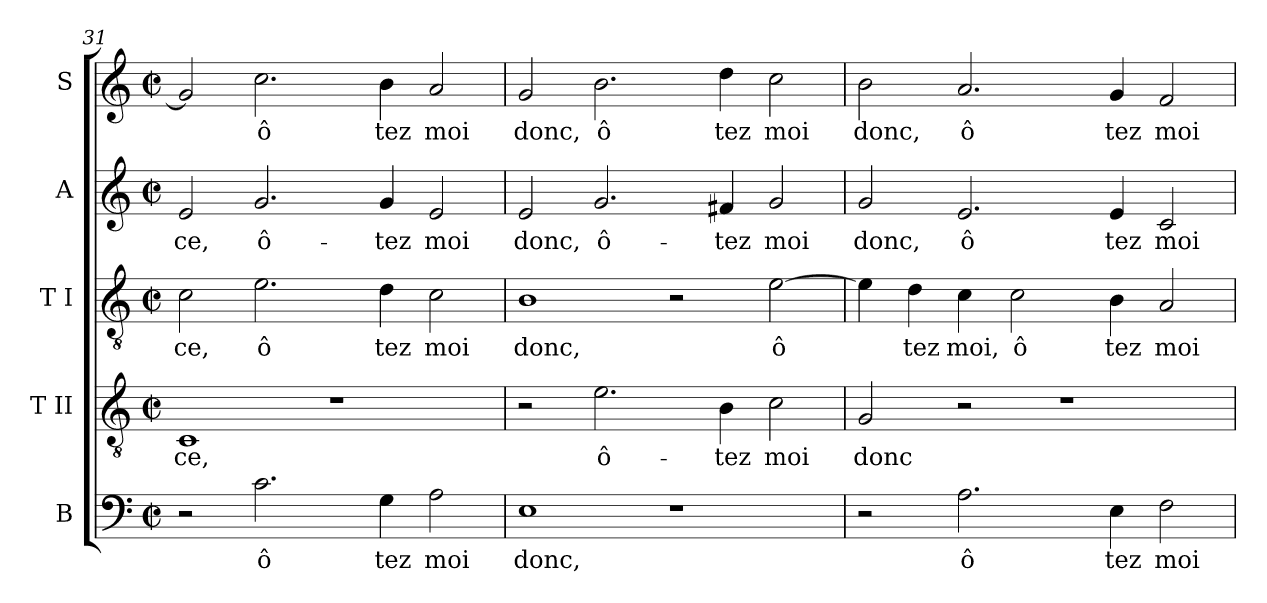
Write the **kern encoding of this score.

**kern	**text	**kern	**text	**kern	**text	**kern	**text	**kern	**text
*part5	*part5	*part4	*part4	*part3	*part3	*part2	*part2	*part1	*part1
*staff5	*staff5	*staff4	*staff4	*staff3	*staff3	*staff2	*staff2	*staff1	*staff1
*I"B	*	*I"T II	*	*I"T I	*	*I"A	*	*I"S	*
*clefF4	*	*clefGv2	*	*clefGv2	*	*clefG2	*	*clefG2	*
*M2/2	*	*M2/2	*	*M2/2	*	*M2/2	*	*M2/2	*
*met(c|)	*	*met(c|)	*	*met(c|)	*	*met(c|)	*	*met(c|)	*
=31	=31	=31	=31	=31	=31	=31	=31	=31	=31
!	!	!	!LO:LY:b:cj	!	!LO:LY:b:cj	!	!LO:LY:b:cj	!	!
2r	.	1C	-ce,	2c\	ce,	2e/	-ce,	2g/]	.
!	!LO:LY:b:cj	!	!	!	!LO:LY:b:cj	!	!LO:LY:b:cj	!	!LO:LY:b:cj
2.c\	ô	.	.	2.e\	ô	2.g/	ô-	2.cc\	ô
.	.	1r	.	.	.	.	.	.	.
!	!LO:LY:b:cj	!	!	!	!LO:LY:b:cj	!	!LO:LY:b:cj	!	!LO:LY:b:cj
4G\	tez	.	.	4d\	tez	4g/	-tez	4b\	tez
!	!LO:LY:b:cj	!	!	!	!LO:LY:b:cj	!	!LO:LY:b:cj	!	!LO:LY:b:cj
2A\	moi	.	.	2c\	moi	2e/	moi	2a/	moi
=32	=32	=32	=32	=32	=32	=32	=32	=32	=32
!	!LO:LY:b:cj	!	!	!	!LO:LY:b:cj	!	!LO:LY:b:cj	!	!LO:LY:b:cj
1E	donc,	2r	.	1B	donc,	2e/	donc,	2g/	donc,
!	!	!	!LO:LY:b:cj	!	!	!	!LO:LY:b:cj	!	!LO:LY:b:cj
.	.	2.e\	ô-	.	.	2.g/	ô-	2.b\	ô
1r	.	.	.	2r	.	.	.	.	.
!	!	!	!LO:LY:b:cj	!	!	!	!LO:LY:b:cj	!	!LO:LY:b:cj
.	.	4B\	-tez	.	.	4f#/	-tez	4dd\	tez
!	!	!	!LO:LY:b:cj	!	!LO:LY:b:cj	!	!LO:LY:b:cj	!	!LO:LY:b:cj
.	.	2c\	moi	[>2e\	ô	2g/	moi	2cc\	moi
!!LO:PB:g=z
=33	=33	=33	=33	=33	=33	=33	=33	=33	=33
!	!	!	!LO:LY:b:cj	!	!	!	!LO:LY:b:cj	!	!LO:LY:b:cj
2r	.	2G/	donc	4e\]	.	2g/	donc,	2b\	donc,
!	!	!	!	!	!LO:LY:b:cj	!	!	!	!
.	.	.	.	4d\	tez	.	.	.	.
!	!LO:LY:b:cj	!	!	!	!LO:LY:b:cj	!	!LO:LY:b:cj	!	!LO:LY:b:cj
2.A\	ô	2r	.	4c\	moi,	2.e/	ô	2.a/	ô
!	!	!	!	!	!LO:LY:b:cj	!	!	!	!
.	.	.	.	2c\	ô	.	.	.	.
.	.	1r	.	.	.	.	.	.	.
!	!LO:LY:b:cj	!	!	!	!LO:LY:b:cj	!	!LO:LY:b:cj	!	!LO:LY:b:cj
4E\	tez	.	.	4B\	tez	4e/	tez	4g/	tez
!	!LO:LY:b:cj	!	!	!	!LO:LY:b:cj	!	!LO:LY:b:cj	!	!LO:LY:b:cj
2F\	moi	.	.	2A/	moi	2c/	moi	2f/	moi
=	=	=	=	=	=	=	=	=	=
*-	*-	*-	*-	*-	*-	*-	*-	*-	*-
